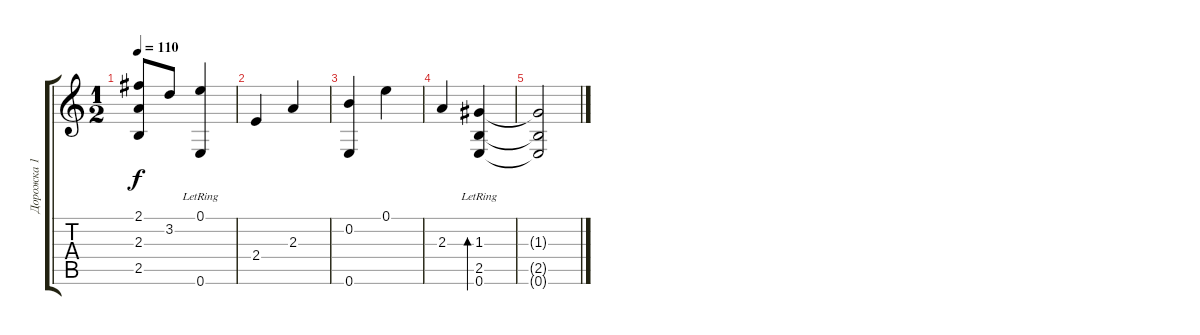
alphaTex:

\track ("Дорожка 1" "Дорожка 1") {instrument acousticguitarsteel}
\staff {score tabs}
\tuning (E4 B3 G3 D3 A2 E2) {hide}
\ts (1 2)
\tempo 110
\clef g2
\ks c
(2.1{t} 2.3{t} 2.5{t}).8{dy f} 3.2.8 (0.1{lr} 0.6{lr}).4 |
2.4.4 2.3.4 |
(0.2 0.6).4 0.1.4 |
2.3.4 (1.3{lr} 2.5{lr} 0.6{lr}).4{bd 480} |
(1.3{t} 2.5{t} 0.6{t}).2
